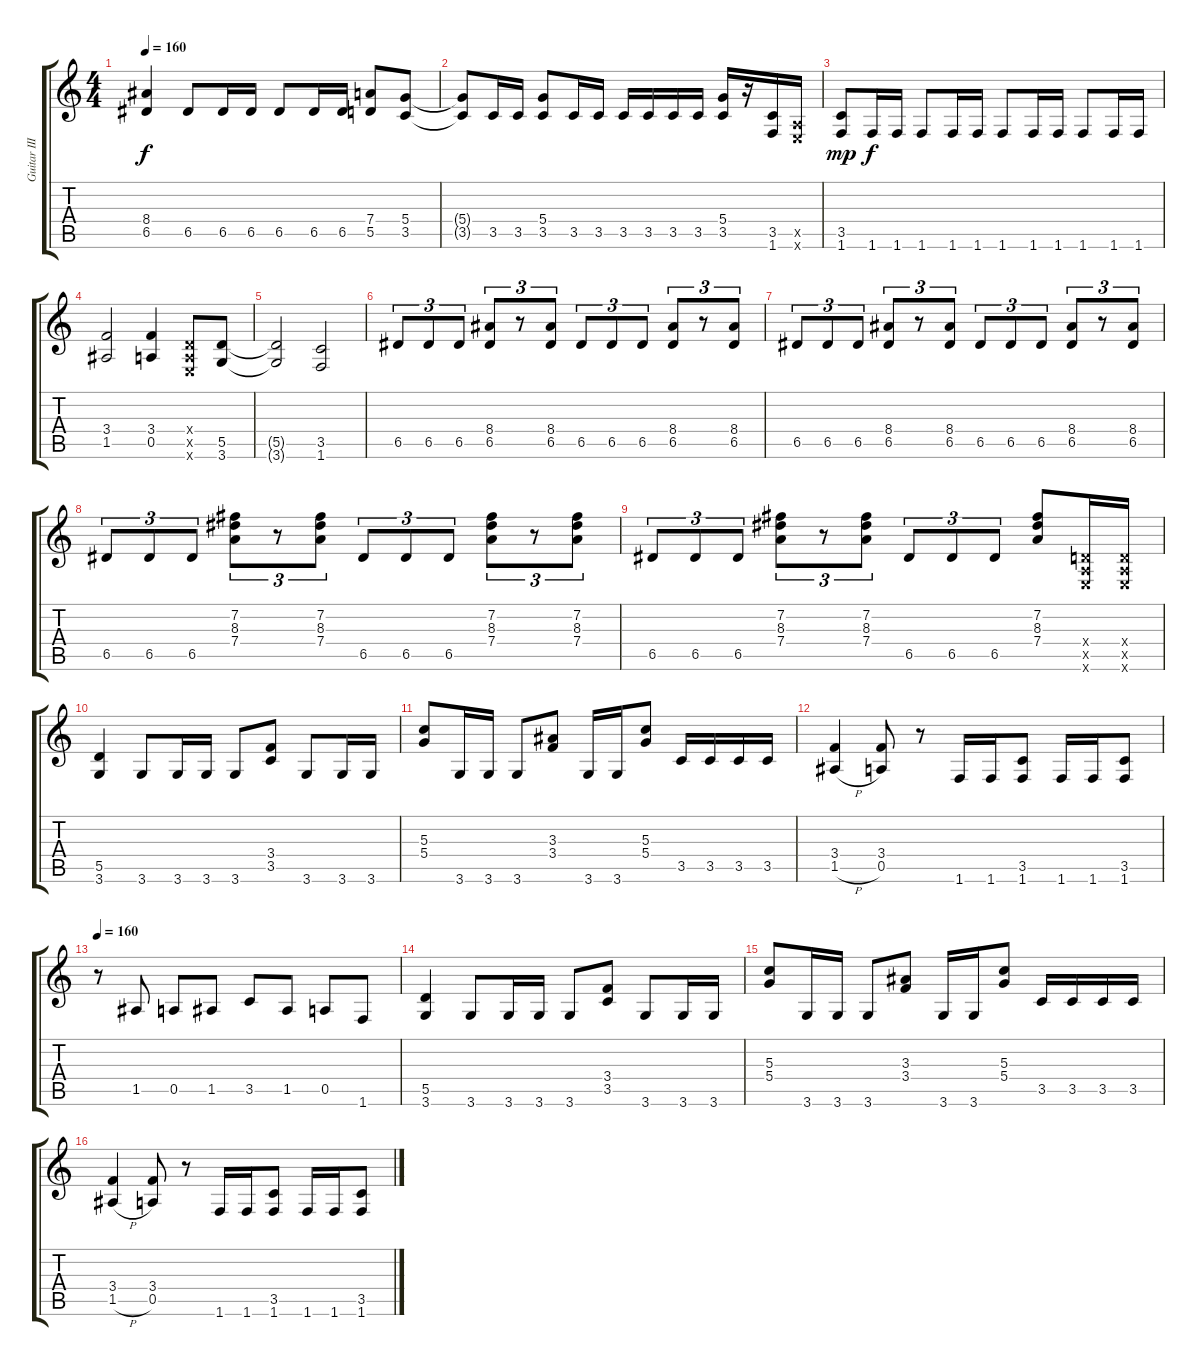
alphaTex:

\track ("Guitar III" "Guitar III") {instrument overdrivenguitar}
\staff {score tabs}
\tuning (E4 B3 G3 D3 A2 E2) {hide}
\ts (4 4)
\tempo 160
\clef g2
\ks c
(8.4 6.5).4{dy f} 6.5.8 6.5.16 6.5.16 6.5.8 6.5.16 6.5.16 (7.4 5.5).8 (5.4 3.5).8 |
(5.4{t} 3.5{t}).8 3.5.16 3.5.16 (5.4 3.5).8 3.5.16 3.5.16 3.5.16 3.5.16 3.5.16 3.5.16 (5.4 3.5).16 r.16 (3.5 1.6).16 (0.5{x} 0.6{x}).16 |
(3.5 1.6).8{dy mp} 1.6.16{dy f} 1.6.16 1.6.8 1.6.16 1.6.16 1.6.8 1.6.16 1.6.16 1.6.8 1.6.16 1.6.16 |
(3.4 1.5).2 (3.4 0.5).4 (0.4{x} 0.5{x} 0.6{x}).8 (5.5 3.6).8 |
(5.5{t} 3.6{t}).2 (3.5 1.6).2 |
6.5.8{tu (3 2)} 6.5.8{tu (3 2)} 6.5.8{tu (3 2)} (8.4 6.5).8{tu (3 2)} r.8{tu (3 2)} (8.4 6.5).8{tu (3 2)} 6.5.8{tu (3 2)} 6.5.8{tu (3 2)} 6.5.8{tu (3 2)} (8.4 6.5).8{tu (3 2)} r.8{tu (3 2)} (8.4 6.5).8{tu (3 2)} |
6.5.8{tu (3 2)} 6.5.8{tu (3 2)} 6.5.8{tu (3 2)} (8.4 6.5).8{tu (3 2)} r.8{tu (3 2)} (8.4 6.5).8{tu (3 2)} 6.5.8{tu (3 2)} 6.5.8{tu (3 2)} 6.5.8{tu (3 2)} (8.4 6.5).8{tu (3 2)} r.8{tu (3 2)} (8.4 6.5).8{tu (3 2)} |
6.5.8{tu (3 2)} 6.5.8{tu (3 2)} 6.5.8{tu (3 2)} (7.2 8.3 7.4).8{tu (3 2)} r.8{tu (3 2)} (7.2 8.3 7.4).8{tu (3 2)} 6.5.8{tu (3 2)} 6.5.8{tu (3 2)} 6.5.8{tu (3 2)} (7.2 8.3 7.4).8{tu (3 2)} r.8{tu (3 2)} (7.2 8.3 7.4).8{tu (3 2)} |
6.5.8{tu (3 2)} 6.5.8{tu (3 2)} 6.5.8{tu (3 2)} (7.2 8.3 7.4).8{tu (3 2)} r.8{tu (3 2)} (7.2 8.3 7.4).8{tu (3 2)} 6.5.8{tu (3 2)} 6.5.8{tu (3 2)} 6.5.8{tu (3 2)} (7.2 8.3 7.4).8 (0.4{x} 0.5{x} 0.6{x}).16 (0.4{x} 0.5{x} 0.6{x}).16 |
(5.5 3.6).4 3.6.8 3.6.16 3.6.16 3.6.8 (3.4 3.5).8 3.6.8 3.6.16 3.6.16 |
(5.3 5.4).8 3.6.16 3.6.16 3.6.8 (3.3 3.4).8 3.6.16 3.6.16 (5.3 5.4).8 3.5.16 3.5.16 3.5.16 3.5.16 |
(3.4 1.5{h}).4 (3.4 0.5).8 r.8 1.6.16 1.6.16 (3.5 1.6).8 1.6.16 1.6.16 (3.5 1.6).8 |
\tempo 160
r.8 1.5.8 0.5.8 1.5.8 3.5.8 1.5.8 0.5.8 1.6.8 |
(5.5 3.6).4 3.6.8 3.6.16 3.6.16 3.6.8 (3.4 3.5).8 3.6.8 3.6.16 3.6.16 |
(5.3 5.4).8 3.6.16 3.6.16 3.6.8 (3.3 3.4).8 3.6.16 3.6.16 (5.3 5.4).8 3.5.16 3.5.16 3.5.16 3.5.16 |
(3.4 1.5{h}).4 (3.4 0.5).8 r.8 1.6.16 1.6.16 (3.5 1.6).8 1.6.16 1.6.16 (3.5 1.6).8
